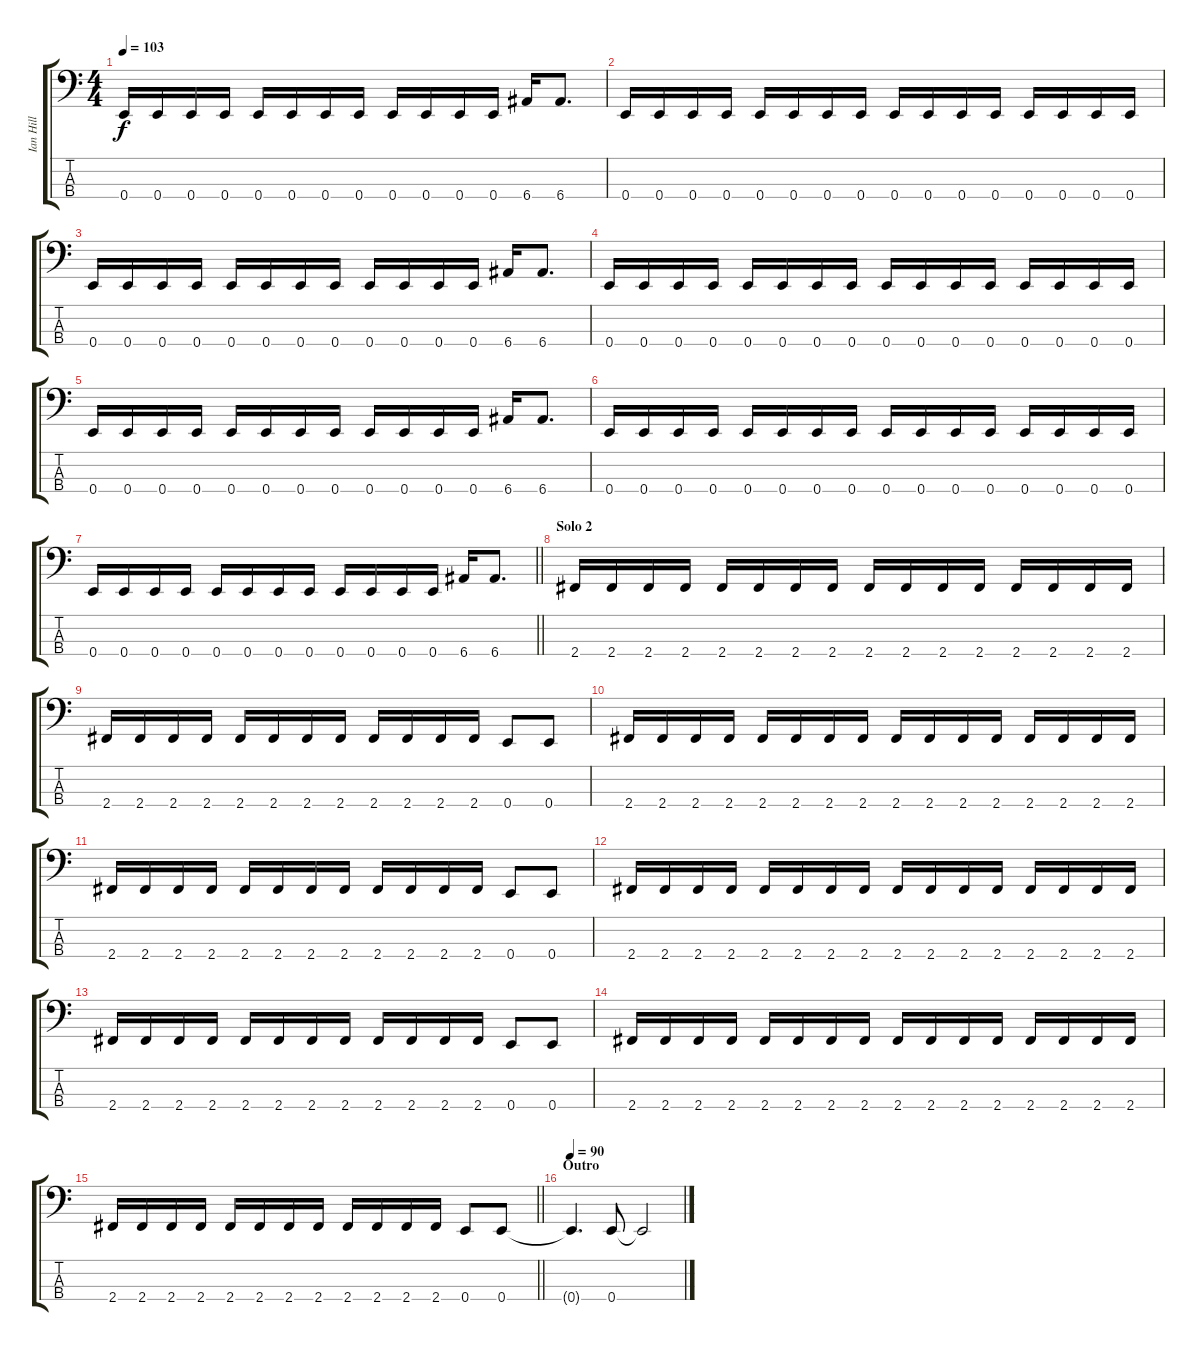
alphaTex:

\track ("Ian Hill" "Ian Hill") {instrument electricbasspick}
\staff {score tabs}
\tuning (G2 D2 A1 E1) {hide}
\ts (4 4)
\tempo 103
\clef f4
\ks c
0.4.16{dy f} 0.4.16 0.4.16 0.4.16 0.4.16 0.4.16 0.4.16 0.4.16 0.4.16 0.4.16 0.4.16 0.4.16 6.4.16 6.4.8{d} |
0.4.16 0.4.16 0.4.16 0.4.16 0.4.16 0.4.16 0.4.16 0.4.16 0.4.16 0.4.16 0.4.16 0.4.16 0.4.16 0.4.16 0.4.16 0.4.16 |
0.4.16 0.4.16 0.4.16 0.4.16 0.4.16 0.4.16 0.4.16 0.4.16 0.4.16 0.4.16 0.4.16 0.4.16 6.4.16 6.4.8{d} |
0.4.16 0.4.16 0.4.16 0.4.16 0.4.16 0.4.16 0.4.16 0.4.16 0.4.16 0.4.16 0.4.16 0.4.16 0.4.16 0.4.16 0.4.16 0.4.16 |
0.4.16 0.4.16 0.4.16 0.4.16 0.4.16 0.4.16 0.4.16 0.4.16 0.4.16 0.4.16 0.4.16 0.4.16 6.4.16 6.4.8{d} |
0.4.16 0.4.16 0.4.16 0.4.16 0.4.16 0.4.16 0.4.16 0.4.16 0.4.16 0.4.16 0.4.16 0.4.16 0.4.16 0.4.16 0.4.16 0.4.16 |
\barLineRight lightlight
0.4.16 0.4.16 0.4.16 0.4.16 0.4.16 0.4.16 0.4.16 0.4.16 0.4.16 0.4.16 0.4.16 0.4.16 6.4.16 6.4.8{d} |
\section ("" "Solo 2")
2.4.16 2.4.16 2.4.16 2.4.16 2.4.16 2.4.16 2.4.16 2.4.16 2.4.16 2.4.16 2.4.16 2.4.16 2.4.16 2.4.16 2.4.16 2.4.16 |
2.4.16 2.4.16 2.4.16 2.4.16 2.4.16 2.4.16 2.4.16 2.4.16 2.4.16 2.4.16 2.4.16 2.4.16 0.4.8 0.4.8 |
2.4.16 2.4.16 2.4.16 2.4.16 2.4.16 2.4.16 2.4.16 2.4.16 2.4.16 2.4.16 2.4.16 2.4.16 2.4.16 2.4.16 2.4.16 2.4.16 |
2.4.16 2.4.16 2.4.16 2.4.16 2.4.16 2.4.16 2.4.16 2.4.16 2.4.16 2.4.16 2.4.16 2.4.16 0.4.8 0.4.8 |
2.4.16 2.4.16 2.4.16 2.4.16 2.4.16 2.4.16 2.4.16 2.4.16 2.4.16 2.4.16 2.4.16 2.4.16 2.4.16 2.4.16 2.4.16 2.4.16 |
2.4.16 2.4.16 2.4.16 2.4.16 2.4.16 2.4.16 2.4.16 2.4.16 2.4.16 2.4.16 2.4.16 2.4.16 0.4.8 0.4.8 |
2.4.16 2.4.16 2.4.16 2.4.16 2.4.16 2.4.16 2.4.16 2.4.16 2.4.16 2.4.16 2.4.16 2.4.16 2.4.16 2.4.16 2.4.16 2.4.16 |
\barLineRight lightlight
2.4.16 2.4.16 2.4.16 2.4.16 2.4.16 2.4.16 2.4.16 2.4.16 2.4.16 2.4.16 2.4.16 2.4.16 0.4.8 0.4.8 |
\section ("" "Outro")
\tempo 90
0.4{t}.4{d} 0.4.8 0.4{t}.2
